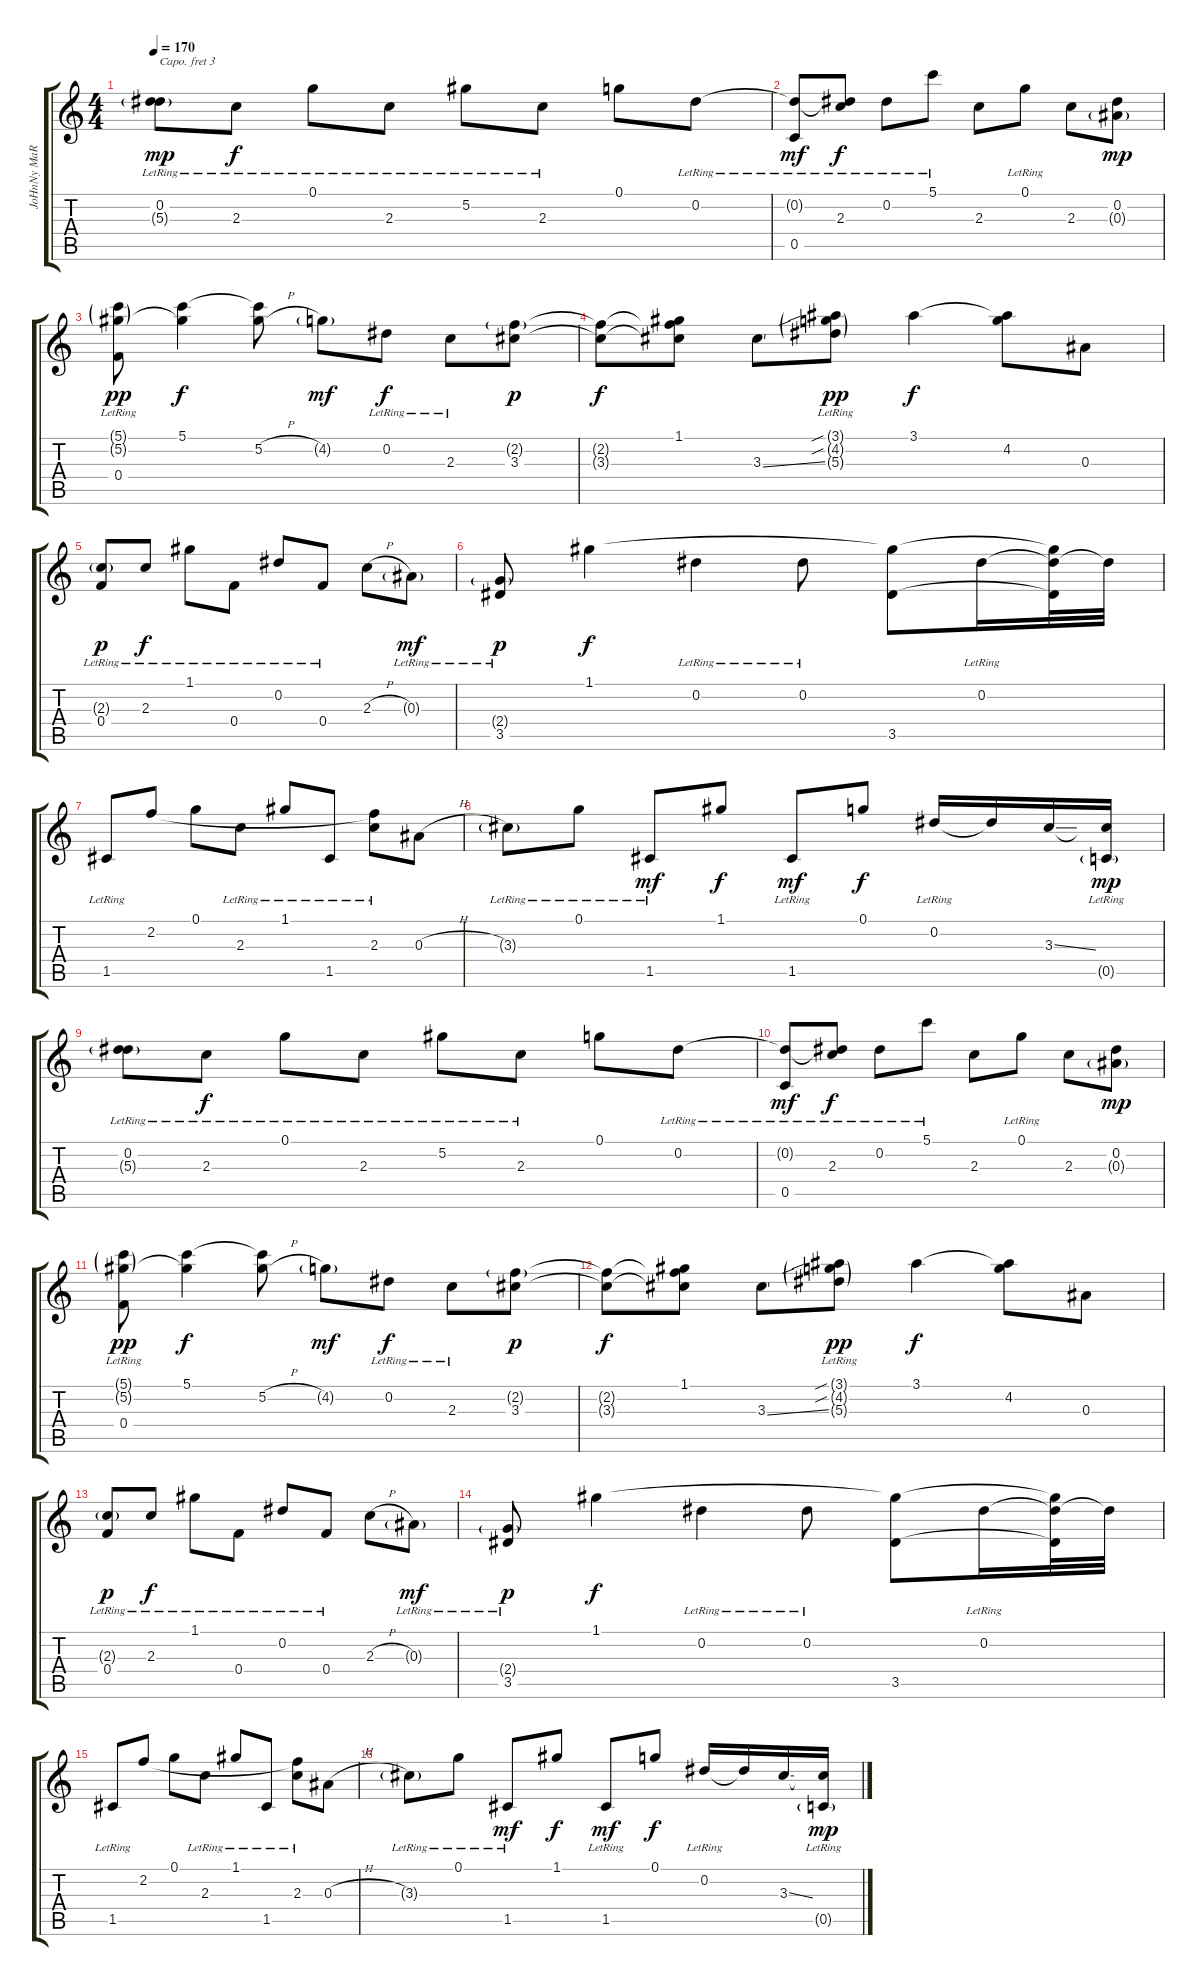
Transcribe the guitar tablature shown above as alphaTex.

\track ("JoHnNy MaRR" "JoHnNy MaR") {instrument electricguitarclean}
\staff {score tabs}
\capo 3
\tuning (E4 C4 G3 D3 A2 D2) {hide}
\ts (4 4)
\tempo 170
\clef g2
\ks c
(0.2{lr} 5.3{g}).8{dy mp} 2.3{lr}.8{dy f} 0.1{lr}.8 2.3{lr}.8 5.2{lr}.8 2.3{lr}.8 0.1.8 0.2{lr}.8 |
(0.2{t} 0.5{lr}).8{dy mf} (0.2{t} 2.3{lr}).8{dy f} 0.2{lr}.8 5.1{lr}.8 2.3.8 0.1{lr}.8 2.3.8 (0.2 0.3{g}).8{dy mp} |
(5.1{g} 5.2{g} 0.4{lr}).8{dy pp} (5.1 5.2{t}).4{dy f} (5.1{t} 5.2{h}).8 4.2{g}.8{dy mf} 0.2{lr}.8{dy f} 2.3{lr}.8 (2.2{g} 3.3).8{dy p} |
(2.2{t} 3.3{t}).8{dy f} (1.1 2.2{t} 3.3{t}).8 3.3{ss}.8 (3.1{sib g} 4.2{sib g lr} 5.3{g lr}).8{dy pp} 3.1.4{dy f} (3.1{t} 4.2).8 0.3.8 |
(2.3{g} 0.4{lr}).8{dy p} 2.3{lr}.8{dy f} 1.1{lr}.8 0.4{lr}.8 0.2{lr}.8 0.4{lr}.8 2.3{h}.8 0.3{g lr}.8{dy mf} |
(2.4{g} 3.5{lr}).8{dy p} 1.1.4{dy f} 0.2{lr}.4 0.2{lr}.8 (1.1{t} 3.5).8 0.2{lr}.16 (1.1{t} 0.2{t} 3.5{t}).32 0.2{t}.32 |
1.5{lr}.8 2.2.8 0.1.8 2.3{lr}.8 1.1{lr}.8 1.5{lr}.8 (2.2{t} 2.3{lr}).8 0.3{h}.8 |
3.3{g lr}.8 0.1{lr}.8 1.5{lr}.8{dy mf} 1.1.8{dy f} 1.5{lr}.8{dy mf} 0.1.8{dy f} 0.2{lr}.16 0.2{t}.16 3.3{ss}.16 (3.3{t} 0.5{g lr}).16{dy mp} |
(0.2{lr} 5.3{g}).8 2.3{lr}.8{dy f} 0.1{lr}.8 2.3{lr}.8 5.2{lr}.8 2.3{lr}.8 0.1.8 0.2{lr}.8 |
(0.2{t} 0.5{lr}).8{dy mf} (0.2{t} 2.3{lr}).8{dy f} 0.2{lr}.8 5.1{lr}.8 2.3.8 0.1{lr}.8 2.3.8 (0.2 0.3{g}).8{dy mp} |
(5.1{g} 5.2{g} 0.4{lr}).8{dy pp} (5.1 5.2{t}).4{dy f} (5.1{t} 5.2{h}).8 4.2{g}.8{dy mf} 0.2{lr}.8{dy f} 2.3{lr}.8 (2.2{g} 3.3).8{dy p} |
(2.2{t} 3.3{t}).8{dy f} (1.1 2.2{t} 3.3{t}).8 3.3{ss}.8 (3.1{sib g} 4.2{sib g lr} 5.3{g lr}).8{dy pp} 3.1.4{dy f} (3.1{t} 4.2).8 0.3.8 |
(2.3{g} 0.4{lr}).8{dy p} 2.3{lr}.8{dy f} 1.1{lr}.8 0.4{lr}.8 0.2{lr}.8 0.4{lr}.8 2.3{h}.8 0.3{g lr}.8{dy mf} |
(2.4{g} 3.5{lr}).8{dy p} 1.1.4{dy f} 0.2{lr}.4 0.2{lr}.8 (1.1{t} 3.5).8 0.2{lr}.16 (1.1{t} 0.2{t} 3.5{t}).32 0.2{t}.32 |
1.5{lr}.8 2.2.8 0.1.8 2.3{lr}.8 1.1{lr}.8 1.5{lr}.8 (2.2{t} 2.3{lr}).8 0.3{h}.8 |
3.3{g lr}.8 0.1{lr}.8 1.5{lr}.8{dy mf} 1.1.8{dy f} 1.5{lr}.8{dy mf} 0.1.8{dy f} 0.2{lr}.16 0.2{t}.16 3.3{ss}.16 (3.3{t} 0.5{g lr}).16{dy mp}
